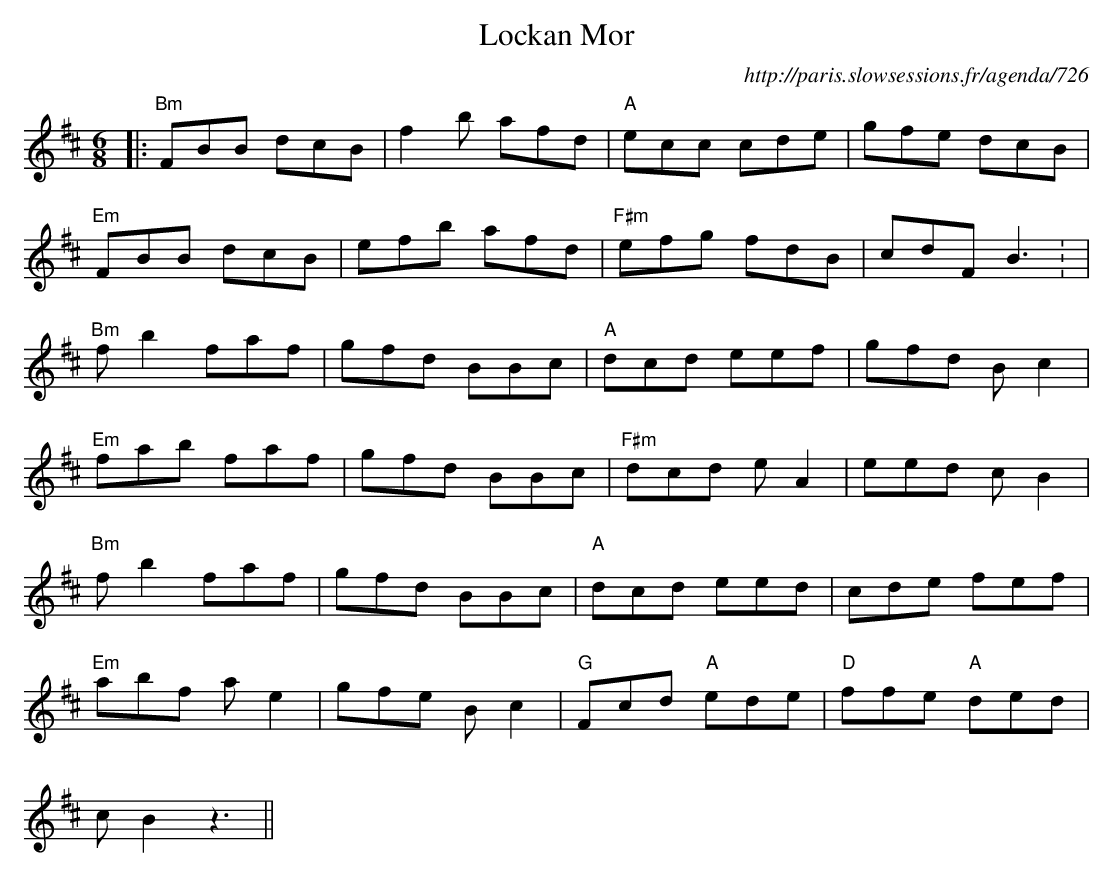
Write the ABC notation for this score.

X:1
T: Lockan Mor
O:http://paris.slowsessions.fr/agenda/726
M: 6/8
L: 1/8
K: Bm
|: "Bm"FBB dcB | f2b afd | "A"ecc cde | gfe dcB |
"Em"FBB dcB | efb afd | "F#m"efg fdB | cdF B3 : |
"Bm"fb2 faf | gfd BBc | "A"dcd eef | gfd Bc2 |
"Em"fab faf | gfd BBc | "F#m"dcd eA2 | eed cB2 |
"Bm"fb2 faf | gfd BBc | "A"dcd eed | cde fef |
"Em"abf ae2 | gfe Bc2 | "G"Fcd "A"ede | "D"ffe "A"ded |
cB2 z3||
